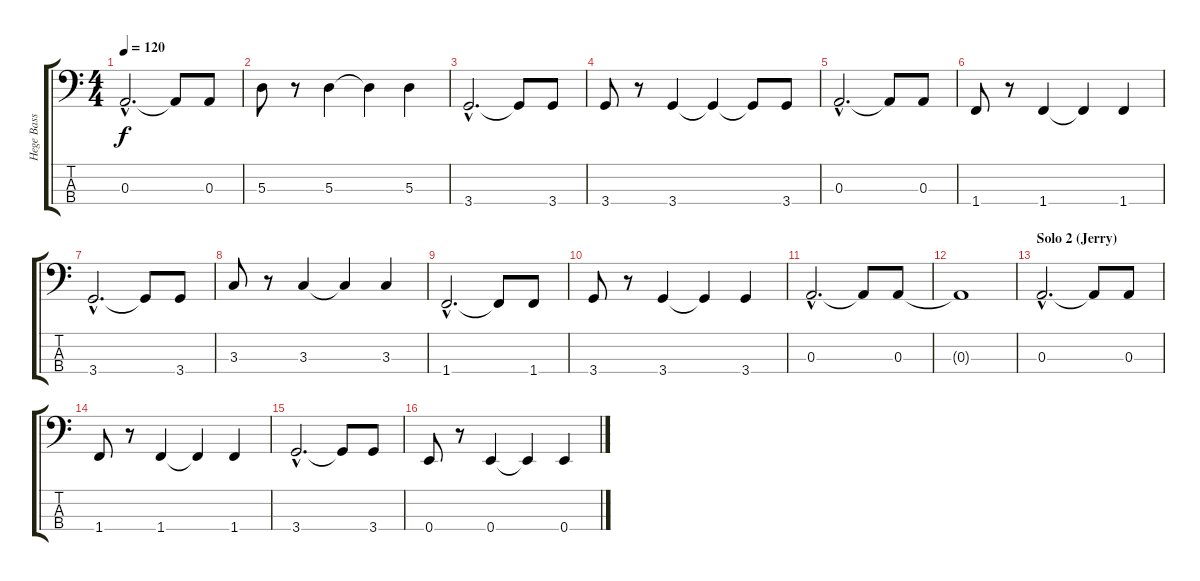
\track ("Hege Bass" "Hege Bass") {instrument electricbassfinger}
\staff {score tabs}
\tuning (G2 D2 A1 E1) {hide}
\ts (4 4)
\tempo 120
\clef f4
\ks c
0.3{hac}.2{d dy f} 0.3{t}.8 0.3.8 |
5.3.8 r.8 5.3.4 5.3{t}.4 5.3.4 |
3.4{hac}.2{d} 3.4{t}.8 3.4.8 |
3.4.8 r.8 3.4.4 3.4{t}.4 3.4{t}.8 3.4.8 |
0.3{hac}.2{d} 0.3{t}.8 0.3.8 |
1.4.8 r.8 1.4.4 1.4{t}.4 1.4.4 |
3.4{hac}.2{d} 3.4{t}.8 3.4.8 |
3.3.8 r.8 3.3.4 3.3{t}.4 3.3.4 |
1.4{hac}.2{d} 1.4{t}.8 1.4.8 |
3.4.8 r.8 3.4.4 3.4{t}.4 3.4.4 |
0.3{hac}.2{d} 0.3{t}.8 0.3.8 |
0.3{t}.1 |
\section ("" "Solo 2 (Jerry)")
0.3{hac}.2{d} 0.3{t}.8 0.3.8 |
1.4.8 r.8 1.4.4 1.4{t}.4 1.4.4 |
3.4{hac}.2{d} 3.4{t}.8 3.4.8 |
0.4.8 r.8 0.4.4 0.4{t}.4 0.4.4
